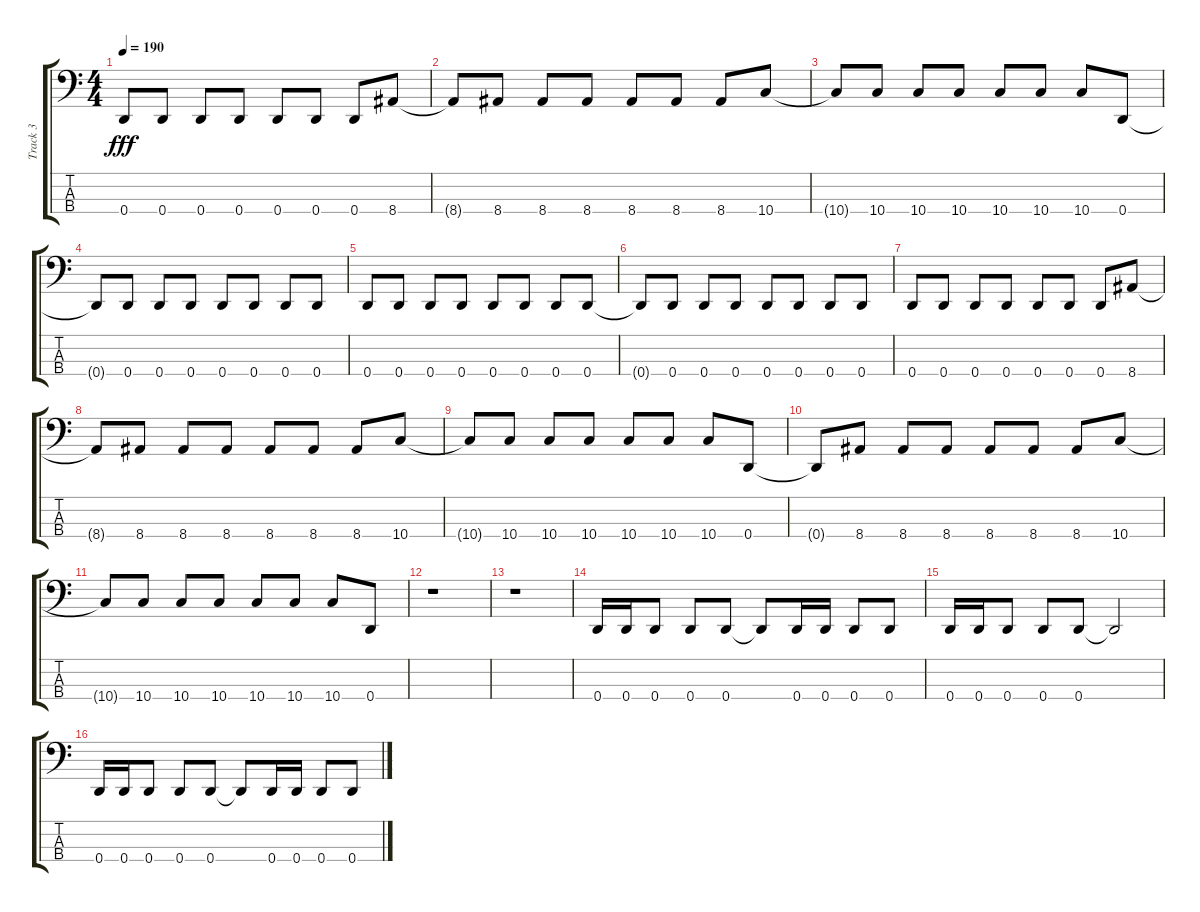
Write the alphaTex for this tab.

\track ("Track 3" "Track 3") {instrument electricbassfinger}
\staff {score tabs}
\tuning (G2 D2 A1 D1) {hide}
\ts (4 4)
\tempo 190
\clef f4
\ks c
0.4.8{dy fff} 0.4.8 0.4.8 0.4.8 0.4.8 0.4.8 0.4.8 8.4.8 |
8.4{t}.8 8.4.8 8.4.8 8.4.8 8.4.8 8.4.8 8.4.8 10.4.8 |
10.4{t}.8 10.4.8 10.4.8 10.4.8 10.4.8 10.4.8 10.4.8 0.4.8 |
0.4{t}.8 0.4.8 0.4.8 0.4.8 0.4.8 0.4.8 0.4.8 0.4.8 |
0.4.8 0.4.8 0.4.8 0.4.8 0.4.8 0.4.8 0.4.8 0.4.8 |
0.4{t}.8 0.4.8 0.4.8 0.4.8 0.4.8 0.4.8 0.4.8 0.4.8 |
0.4.8 0.4.8 0.4.8 0.4.8 0.4.8 0.4.8 0.4.8 8.4.8 |
8.4{t}.8 8.4.8 8.4.8 8.4.8 8.4.8 8.4.8 8.4.8 10.4.8 |
10.4{t}.8 10.4.8 10.4.8 10.4.8 10.4.8 10.4.8 10.4.8 0.4.8 |
0.4{t}.8 8.4.8 8.4.8 8.4.8 8.4.8 8.4.8 8.4.8 10.4.8 |
10.4{t}.8 10.4.8 10.4.8 10.4.8 10.4.8 10.4.8 10.4.8 0.4.8 |
r.1 |
r.1 |
0.4.16 0.4.16 0.4.8 0.4.8 0.4.8 0.4{t}.8 0.4.16 0.4.16 0.4.8 0.4.8 |
0.4.16 0.4.16 0.4.8 0.4.8 0.4.8 0.4{t}.2 |
0.4.16 0.4.16 0.4.8 0.4.8 0.4.8 0.4{t}.8 0.4.16 0.4.16 0.4.8 0.4.8
